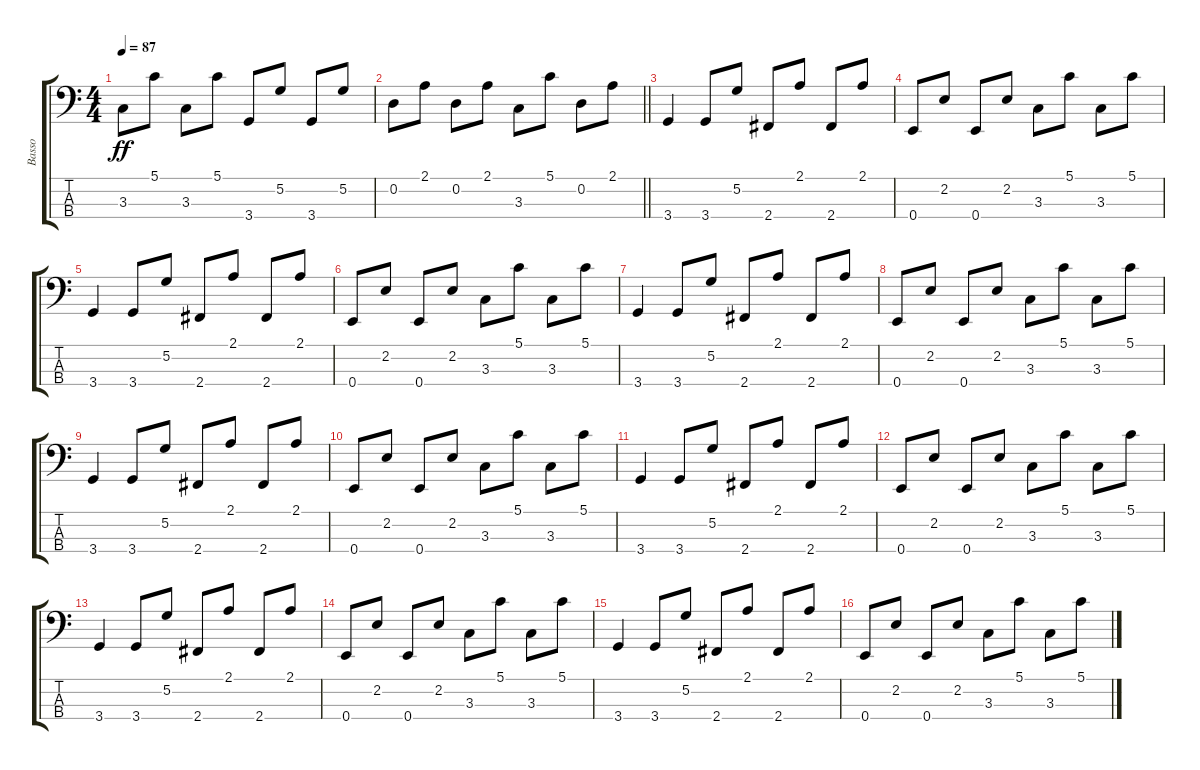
\track ("Basso" "Basso") {instrument electricbassfinger}
\staff {score tabs}
\tuning (G2 D2 A1 E1) {hide}
\ts (4 4)
\tempo 87
\clef f4
\ks c
3.3.8{dy ff} 5.1.8 3.3.8 5.1.8 3.4.8 5.2.8 3.4.8 5.2.8 |
\barLineRight lightlight
0.2.8 2.1.8 0.2.8 2.1.8 3.3.8 5.1.8 0.2.8 2.1.8 |
3.4.4 3.4.8 5.2.8 2.4.8 2.1.8 2.4.8 2.1.8 |
0.4.8 2.2.8 0.4.8 2.2.8 3.3.8 5.1.8 3.3.8 5.1.8 |
3.4.4 3.4.8 5.2.8 2.4.8 2.1.8 2.4.8 2.1.8 |
0.4.8 2.2.8 0.4.8 2.2.8 3.3.8 5.1.8 3.3.8 5.1.8 |
3.4.4 3.4.8 5.2.8 2.4.8 2.1.8 2.4.8 2.1.8 |
0.4.8 2.2.8 0.4.8 2.2.8 3.3.8 5.1.8 3.3.8 5.1.8 |
3.4.4 3.4.8 5.2.8 2.4.8 2.1.8 2.4.8 2.1.8 |
0.4.8 2.2.8 0.4.8 2.2.8 3.3.8 5.1.8 3.3.8 5.1.8 |
3.4.4 3.4.8 5.2.8 2.4.8 2.1.8 2.4.8 2.1.8 |
0.4.8 2.2.8 0.4.8 2.2.8 3.3.8 5.1.8 3.3.8 5.1.8 |
3.4.4 3.4.8 5.2.8 2.4.8 2.1.8 2.4.8 2.1.8 |
0.4.8 2.2.8 0.4.8 2.2.8 3.3.8 5.1.8 3.3.8 5.1.8 |
3.4.4 3.4.8 5.2.8 2.4.8 2.1.8 2.4.8 2.1.8 |
0.4.8 2.2.8 0.4.8 2.2.8 3.3.8 5.1.8 3.3.8 5.1.8
